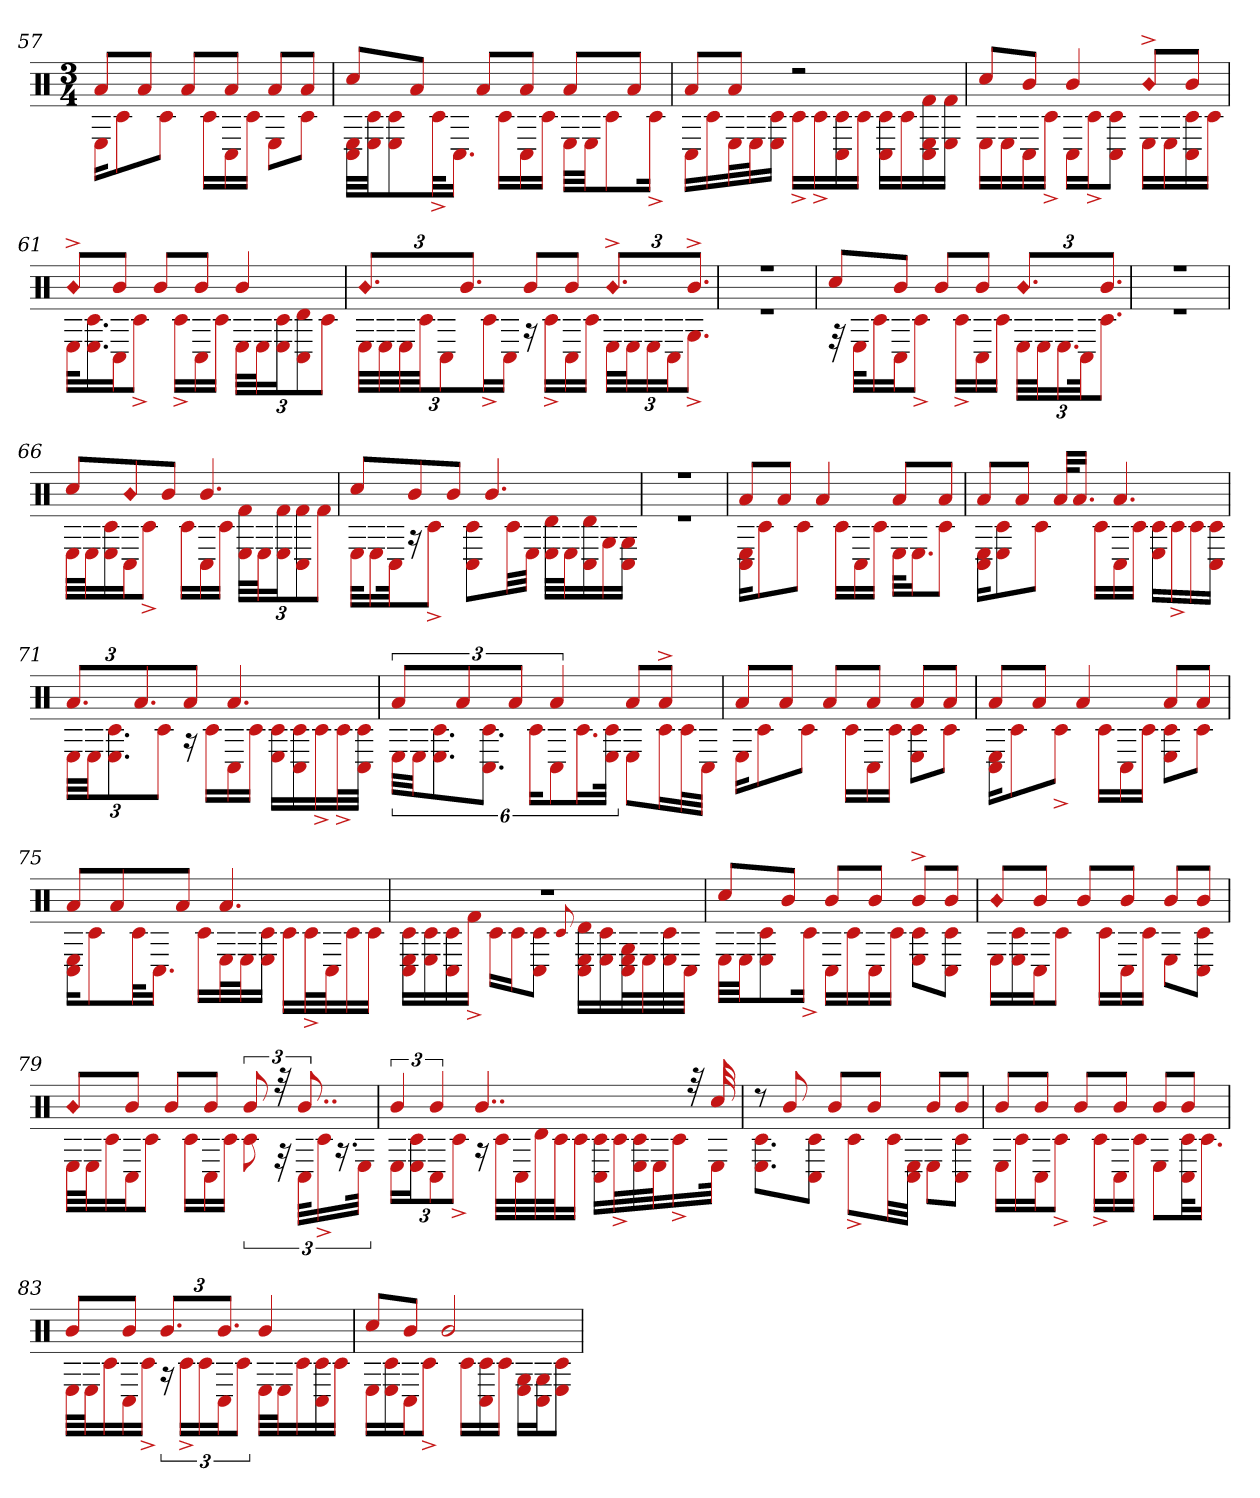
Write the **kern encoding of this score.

**kern
*part1
*staff1
*clefX
*k[]
*M3/4
=57
*^
8aL	16EKL
.	8c#
8aJ	.
.	8c#J
8aL	.
.	16c#LL
8aJ	16C#
.	16c#JJ
8aL	8EL
8aJ	8c#J
=58	=58
8cc#L	32C# 32ELLL
.	32E 32c#JJ
.	8E 8c#
8aJ	.
.	32c#^kL
.	16.C#JJ
8aL	.
.	16c#LL
8aJ	16C#
.	16c#JJ
8aL	32ELLL
.	32EJJ
.	8c#
8aJ	.
.	16c#^Jk
=59	=59
8aL	16C#LL
.	16c#
8aJ	32EL
.	32EJ
.	16E 16c#JJ
2r	16c#^LL
.	16c#^
.	16C# 16c#
.	16c#JJ
.	16C# 16c#LL
.	16c#
.	16C# 16f# 16E
.	16E 16f#JJ
=60	=60
8cc#L	16ELL
.	16E
8bJ	16C#
.	16c#^JJ
4b	16C#LL
.	16c#^J
.	8C# 8c#J
!LO:N:head=diamond	!
8b^L	16ELL
.	16E
8bJ	16C# 16c#
.	16c#JJ
=61	=61
!LO:N:head=diamond	!
8b^L	32EKLL
.	16.E 16.c#
8bJ	16C#J
.	8c#^J
8bL	.
.	16c#^LL
8bJ	16C#
.	16c#JJ
4b	48ELLL
.	48EJ
.	24E 24c#J
.	12C# 12d
.	12c#J
=62	=62
!LO:N:head=diamond	!
12.bL	48ELLL
.	48E
.	48E
.	48c#JJ
.	12C#
12.bJ	.
.	24c#^L
.	24C#JJ
8bL	16r
.	16c#^LL
8bJ	16C#
.	16c#JJ
!LO:N:head=diamond	!
12.b^L	48ELLL
.	48EJ
.	24E
.	24C#J
12.b^J	12.G^J
=63	=63
2.r	2.r
=64	=64
8cc#L	32r
.	32EKLL
.	16c#
8bJ	16C#J
.	8c#^J
8bL	.
.	16c#^LL
8bJ	16C#
.	16c#JJ
!LO:N:head=diamond	!
12.bL	48ELLL
.	48EJ
.	24.E
.	48C#Jk
12.bJ	12.c#J
=65	=65
2.r	2.r
=66	=66
8cc#L	32ELLL
.	32EJ
.	16E 16c#
!LO:N:head=diamond	!
8bJ	16C#J
.	8c#^J
8bJ	.
.	16c#LL
4.b	16C#
.	16c#JJ
.	48E 48f#LLL
.	48EJ
.	24E 24f#J
.	12C# 12f#
.	12f#J
=67	=67
8cc#L	32EKLL
.	16E
.	32C#Jk
8bJ	16r
.	8c#^J
8bJ	.
.	8c# 8C#L
4.b	.
.	32c#LL
.	32EJJJ
.	32d 32ELLL
.	32EJ
.	16d 16C#
.	16G
.	16G 16C#JJ
=68	=68
2.r	2.r
=69	=69
8aL	16C# 16EKL
.	8c#
8aJ	.
.	8c#J
4a	.
.	16c#LL
.	16C#
.	16c#JJ
8aL	32EKLL
.	16.EJ
8aJ	8c#J
=70	=70
8aL	16C# 16EKL
.	8E 8c#
8aJ	.
.	8c#J
32aKLL	.
16.aJJ	.
.	16c#LL
4.a	16C#
.	16c#JJ
.	16E 16c#LL
.	16c#^
.	16c#
.	16c# 16C#JJ
=71	=71
12.aL	48ELLL
.	48EJJ
.	12.E 12.c#
12.aJ	.
.	12c#J
8aJ	16r
.	16c#LL
4.a	16C#
.	16c#JJ
.	16E 16c#LL
.	16c# 16C#
.	16c#^
.	32c#^L
.	32c# 32C#JJJ
=72	=72
12aJ	48ELLL
.	48EJJ
.	12.E 12.c#
6a	.
.	12.c# 12.C#J
12aJ	.
.	24c#KL
6a	12C#
.	24.c#L
.	48c# 48EJJk
8aL	8EL
8a^J	16c#L
.	32c#L
.	32C#JJJ
=73	=73
8aL	16EKL
.	8c#
8aJ	.
.	8c#J
8aL	.
.	16c#LL
8aJ	16C#
.	16c#JJ
8aL	8E 8c#L
8aJ	8c#J
=74	=74
8aL	16C# 16EKL
.	8c#
8aJ	.
.	8c#^J
4a	.
.	16c#LL
.	16C#
.	16c#JJ
8aL	8E 8c#L
8aJ	8c#J
=75	=75
8aL	16C# 16EKL
.	8c#
8aJ	.
.	32c#kL
.	16.C#JJ
8aJ	.
.	16c#LL
4.a	32EL
.	32EJ
.	16c# 16EJJ
.	16c#LL
.	32c#^L
.	32C#J
.	16c#
.	16c#JJ
=76	=76
2.r	16C# 16c# 16ELL
.	16E 16c#
.	16C# 16c#
.	16f#^JJ
.	16c#LL
.	16c#J
.	8C# 8c#J
.	8qqc#
.	16C# 16E 16dLL
.	16E 16c#
.	32C# 32E 32GL
.	32E
.	32E 32c#
.	32C#JJJ
=77	=77
8cc#L	32ELLL
.	32EJJ
.	8E 8c#
8bJ	.
.	16c#^Jk
8bL	16C#LL
.	16c#
8bJ	16C#
.	16c#JJ
8b^L	8c# 8EL
8bJ	8C# 8c#J
=78	=78
!LO:N:head=diamond	!
8bL	16ELL
.	16E 16c#
8bJ	16C#J
.	8c#J
8bL	.
.	16c#LL
8bJ	16C#
.	16c#JJ
8bL	8EL
8bJ	8C# 8c#J
=79	=79
!LO:N:head=diamond	!
8bL	32ELLL
.	32EJ
.	16c#
8bJ	16C#J
.	8c#J
8bL	.
.	16c#LL
8bJ	16C#
.	16c#JJ
12b	12c#
48r	48r
12..b	48C#KLL
.	24c#^
.	24.r
.	48EJJk
=80	=80
12bJ	24ELL
.	24E 24c#J
6b	12C#
.	12c#^J
4..b	16r
.	32c#LLL
.	32C#
.	32d
.	32c#J
.	16c#JJ
.	16C# 16c#LL
.	32c#^L
.	32E 32c#
.	32EJ
.	16c#^
32r	.
32cc#	32EJJk
=81	=81
8r	8.E 8.c#L
8b	.
.	8c# 8C#J
8bL	.
.	8c#^L
8bJ	.
.	32c#LL
.	32C# 32EJJJ
8bL	8EL
8bJ	8c# 8C#J
=82	=82
8bL	16ELL
.	16c#
8bJ	16C#J
.	8c#^J
8bL	.
.	16c#^LL
8bJ	16C#
.	16c#JJ
8bL	8EL
8bJ	32C# 32c#kL
.	16.c#JJ
=83	=83
8bL	32ELLL
.	32EJ
.	16c#
8bJ	16C#
.	16c#^JJ
12.bL	24r
.	24c#^LL
.	24c#
12.bJ	24C#J
.	12c#J
4b	32ELLL
.	32EJ
.	16c#
.	16C# 16c#
.	16c#JJ
=84	=84
8cc#L	16ELL
.	16E 16c#
8bJ	16C#J
.	8c#^J
2b	.
.	16c#LL
.	16C# 16c#
.	16c#JJ
.	16E 16GLL
.	16G 16C#J
.	8E 8c#J
*v	*v
=
*-
